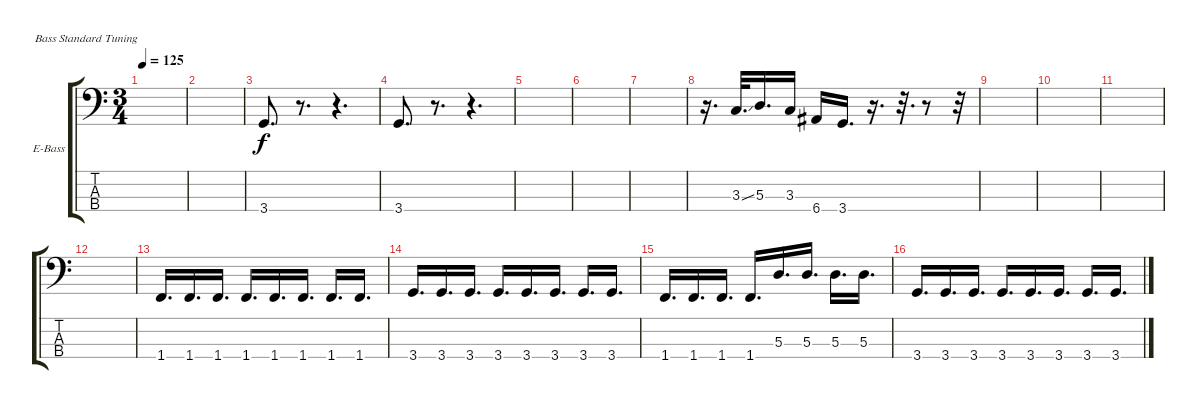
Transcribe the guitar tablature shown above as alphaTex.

\defaultSystemsLayout 4
\bracketExtendMode groupsimilarinstruments
\firstSystemTrackNameOrientation horizontal
\otherSystemsTrackNameOrientation horizontal
\track ("Electric Bass" "E-Bass") {instrument electricbassfinger}
\staff {score tabs}
\tuning (G2 D2 A1 E1)
\ts (3 4)
\tempo 125
\clef f4
\scale
0.485477
\ks c
|
\scale
0.257261 |
\scale
0.257261 3.4.8{d} r.8{d} r.4{d} |
\scale
0.333333 3.4.8{d} r.8{d} r.4{d} |
\scale
0.333333 |
\scale
0.333333 |
\scale
0.333333 |
\scale
0.333333 r.16{d} 3.3{ss}.32{d} 5.3.16{d} 3.3.16 6.4.16 3.4.16{d} r.16{d} r.32{d} r.8 r.32 |
\scale
0.333333 |
\scale
0.333333 |
\scale
0.333333 |
\scale
0.333333 |
\scale
0.333333 1.4.16{d} 1.4.16{d} 1.4.16{d} 1.4.16{d} 1.4.16{d} 1.4.16{d} 1.4.16{d} 1.4.16{d} |
\scale
0.333333 3.4.16{d} 3.4.16{d} 3.4.16{d} 3.4.16{d} 3.4.16{d} 3.4.16{d} 3.4.16{d} 3.4.16{d} |
\scale
0.333333 1.4.16{d} 1.4.16{d} 1.4.16{d} 1.4.16{d} 5.3.16{d} 5.3.16{d} 5.3.16{d} 5.3.16{d} |
\scale
0.333333 3.4.16{d} 3.4.16{d} 3.4.16{d} 3.4.16{d} 3.4.16{d} 3.4.16{d} 3.4.16{d} 3.4.16{d}
